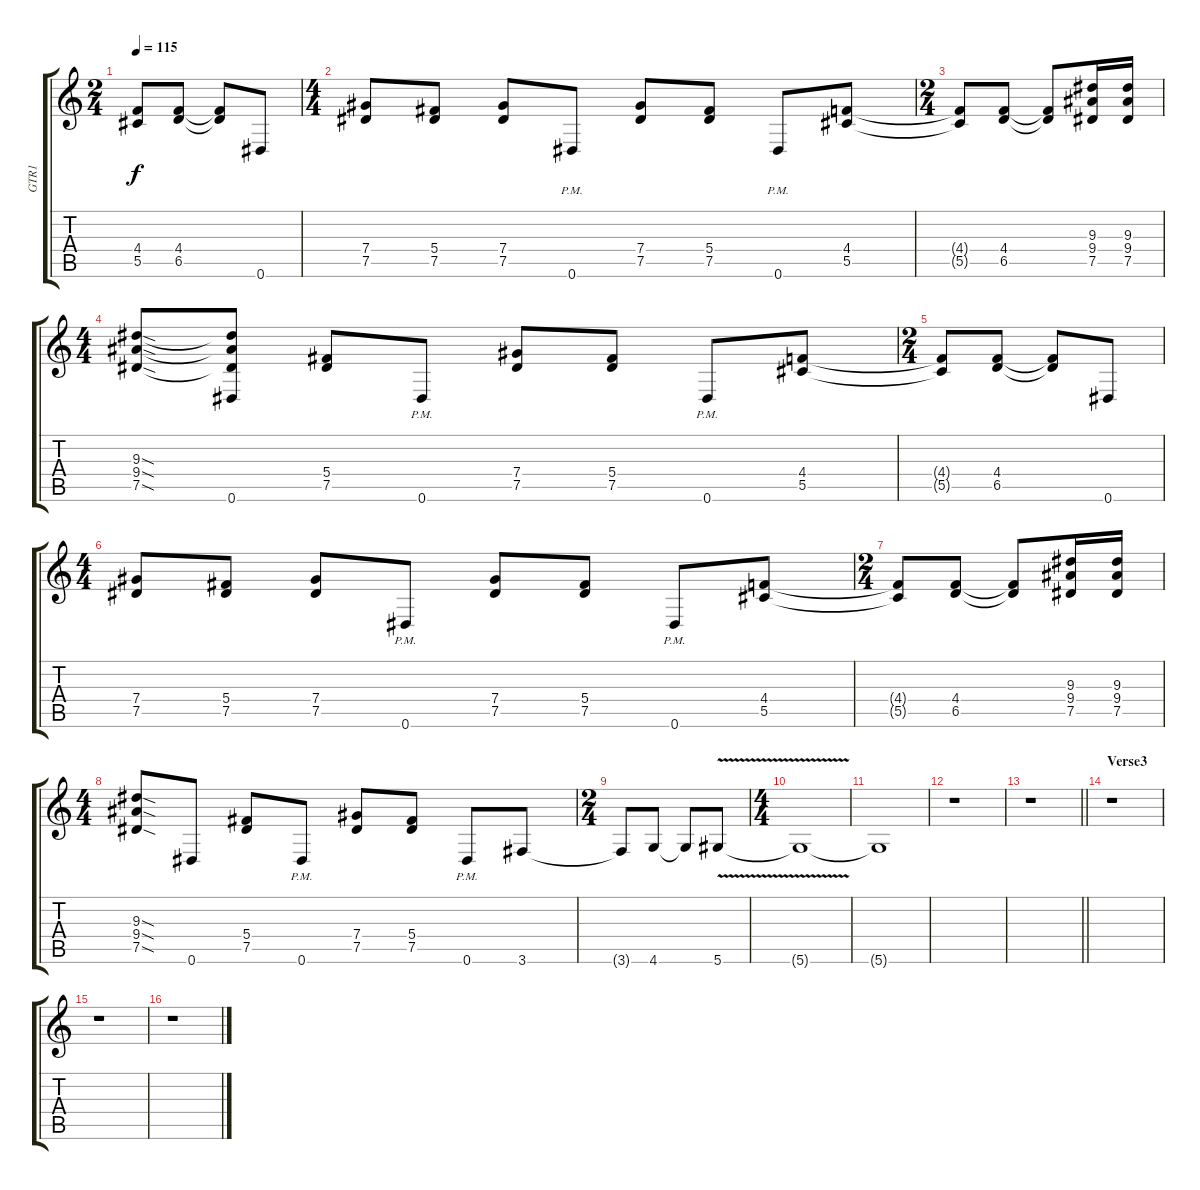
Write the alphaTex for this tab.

\track ("GTR1" "GTR1") {instrument distortionguitar}
\staff {score tabs}
\tuning (Eb4 Bb3 Gb3 Db3 Ab2 Eb2) {hide}
\ts (2 4)
\tempo 115
\clef g2
\ks c
(4.4{t} 5.5{t}).8{dy f} (4.4 6.5).8 (4.4{t} 6.5{t}).8 0.6.8 |
\ts (4 4)
(7.4 7.5).8 (5.4 7.5).8 (7.4 7.5).8 0.6{pm}.8 (7.4 7.5).8 (5.4 7.5).8 0.6{pm}.8 (4.4 5.5).8 |
\ts (2 4)
(4.4{t} 5.5{t}).8 (4.4 6.5).8 (4.4{t} 6.5{t}).8 (9.3 9.4 7.5).16 (9.3 9.4 7.5).16 |
\ts (4 4)
(9.3{sod} 9.4{sod} 7.5{sod}).8 (9.3{t} 9.4{t} 7.5{t} 0.6).8 (5.4 7.5).8 0.6{pm}.8 (7.4 7.5).8 (5.4 7.5).8 0.6{pm}.8 (4.4 5.5).8 |
\ts (2 4)
(4.4{t} 5.5{t}).8 (4.4 6.5).8 (4.4{t} 6.5{t}).8 0.6.8 |
\ts (4 4)
(7.4 7.5).8 (5.4 7.5).8 (7.4 7.5).8 0.6{pm}.8 (7.4 7.5).8 (5.4 7.5).8 0.6{pm}.8 (4.4 5.5).8 |
\ts (2 4)
(4.4{t} 5.5{t}).8 (4.4 6.5).8 (4.4{t} 6.5{t}).8 (9.3 9.4 7.5).16 (9.3 9.4 7.5).16 |
\ts (4 4)
(9.3{sod} 9.4{sod} 7.5{sod}).8 0.6.8 (5.4 7.5).8 0.6{pm}.8 (7.4 7.5).8 (5.4 7.5).8 0.6{pm}.8 3.6.8 |
\ts (2 4)
3.6{t}.8 4.6.8 4.6{t}.8 5.6{v}.8 |
\ts (4 4)
5.6{t}.1{volume 0} |
5.6{t}.1 |
r.1 |
\barLineRight lightlight
r.1 |
\section ("" "Verse3")
r.1 |
r.1 |
r.1
